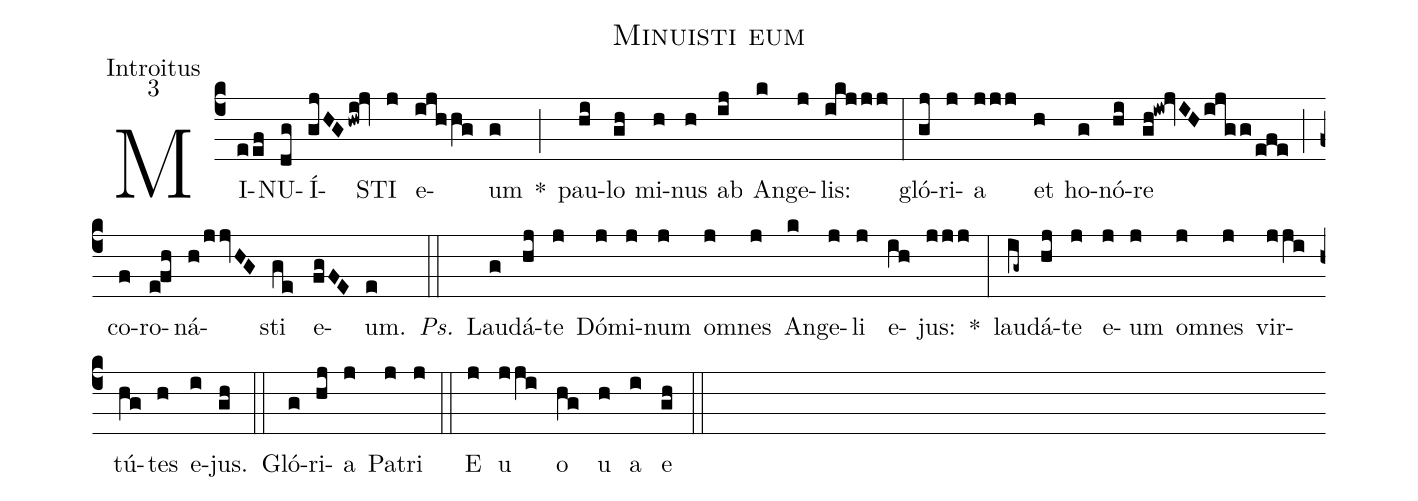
name:Minuisti eum;
office-part:Introitus;
mode:3;
%%
(c4) MI(eef)NU(dg)Í(gjHGhwi!jv)STI(j) e(ijhhg)um(g) *(;) pau(hi)lo(gh) mi(h)nus(h) ab(ij) An(k)ge(j)lis:(ikjjj) (:) gló(gj)ri(j)a(jjj) et(h) ho(g)nó(hi)re(gh!iw!jvIHijgg/efe) (;) co(f)ro(e!fh)ná(h/jjvHG)sti(ge) e(fgFE)um.(e) <i>Ps.</i>(::) Lau(g)dá(hj)te(j) Dó(j)mi(j)num(j) o(j)mnes(j) An(k)ge(j)li(j) e(ih)jus:(jjj) *(:) lau(ig~)dá(hj)te(j) e(j)um(j) o(j)mnes(j) vir(jji)tú(hg)tes(h) e(i)jus.(gh) (::) Gló(g)ri(hj)a(j) Pa(j)tri(j) (::) E(j) u(jji) o(hg) u(h) a(i) e(gh) (::)
